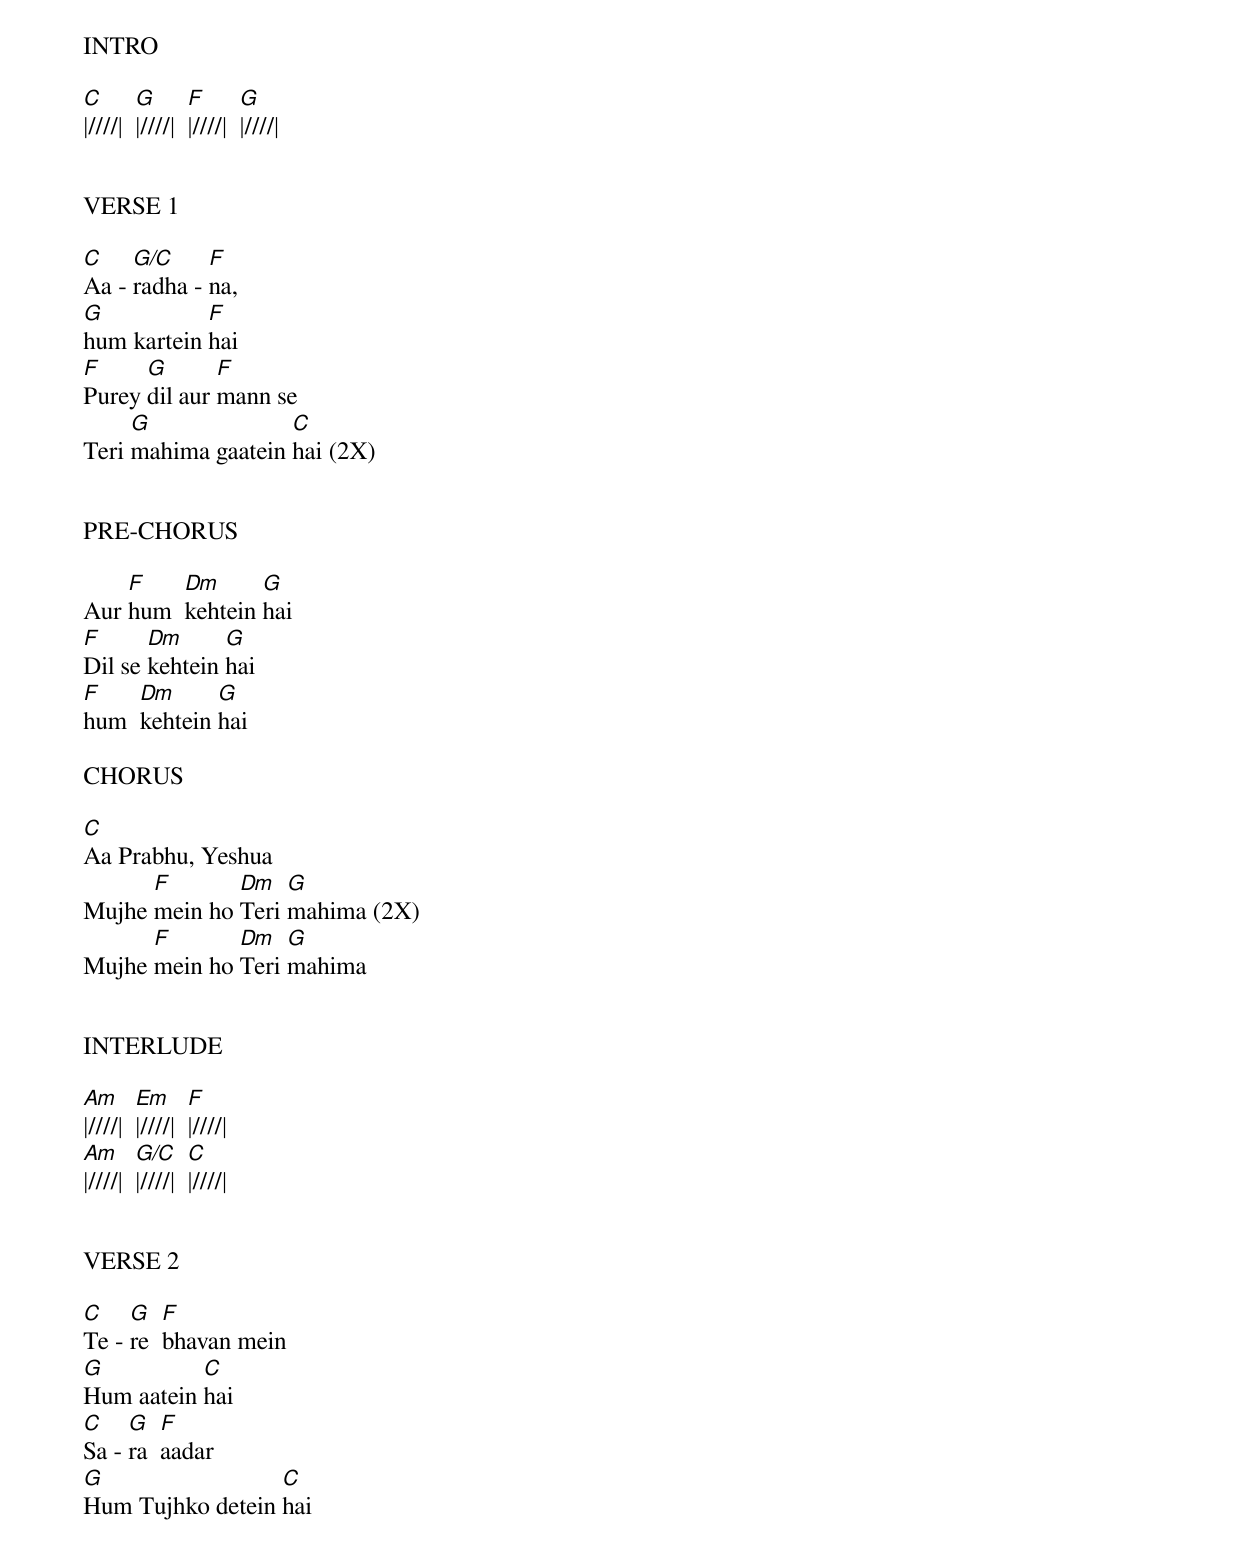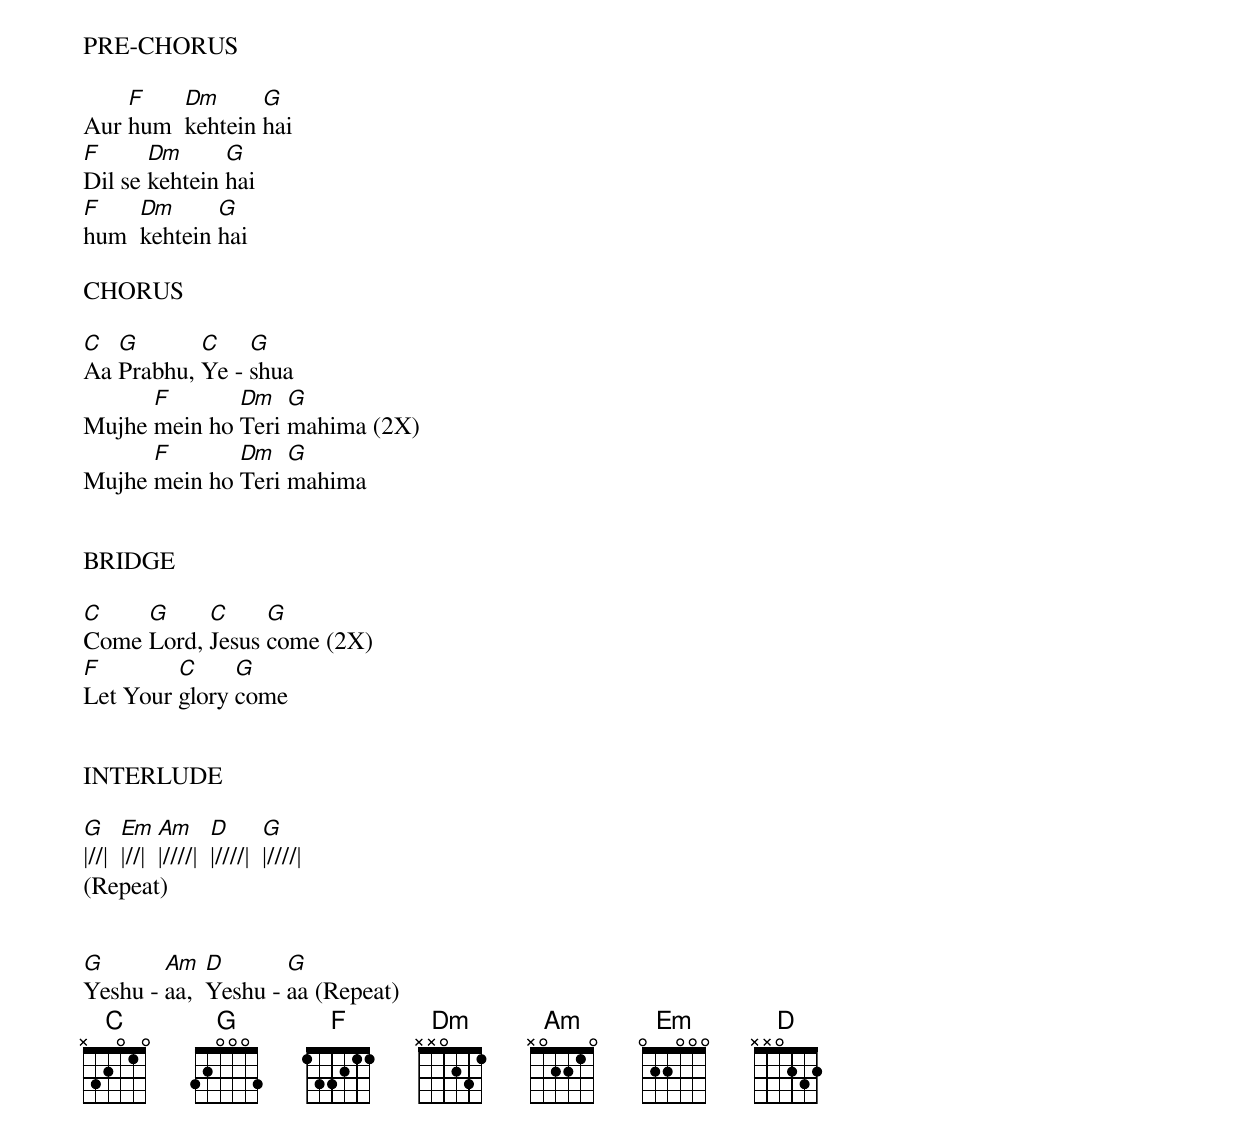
INTRO

[C]|////|  [G]|////|  [F]|////|  [G]|////|


VERSE 1

[C]Aa - [G/C]radha - [F]na,
[G]hum kartein [F]hai
[F]Purey [G]dil aur [F]mann se
Teri [G]mahima gaatein [C]hai (2X)


PRE-CHORUS

Aur [F]hum  [Dm]kehtein [G]hai
[F]Dil se [Dm]kehtein [G]hai
[F]hum  [Dm]kehtein [G]hai

CHORUS

[C]Aa Prabhu, Yeshua
Mujhe [F]mein ho [Dm]Teri [G]mahima (2X)
Mujhe [F]mein ho [Dm]Teri [G]mahima


INTERLUDE

[Am]|////|  [Em]|////|  [F]|////|
[Am]|////|  [G/C]|////|  [C]|////|


VERSE 2

[C]Te - [G]re  [F]bhavan mein
[G]Hum aatein [C]hai
[C]Sa - [G]ra  [F]aadar
[G]Hum Tujhko detein [C]hai


PRE-CHORUS

Aur [F]hum  [Dm]kehtein [G]hai
[F]Dil se [Dm]kehtein [G]hai
[F]hum  [Dm]kehtein [G]hai

CHORUS

[C]Aa [G]Prabhu, [C]Ye - [G]shua
Mujhe [F]mein ho [Dm]Teri [G]mahima (2X)
Mujhe [F]mein ho [Dm]Teri [G]mahima


BRIDGE

[C]Come [G]Lord, [C]Jesus [G]come (2X)
[F]Let Your [C]glory [G]come


INTERLUDE

[G]|//|  [Em]|//|  [Am]|////|  [D]|////|  [G]|////|
(Repeat)


[G]Yeshu - [Am]aa,  [D]Yeshu - [G]aa (Repeat)
